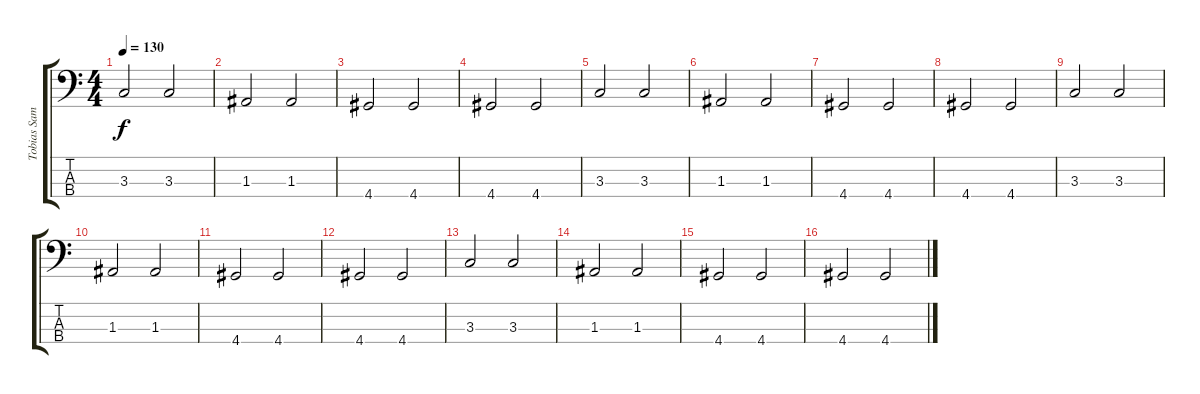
\track ("Tobias Sammet" "Tobias Sam") {instrument electricbasspick}
\staff {score tabs}
\tuning (G2 D2 A1 E1) {hide}
\ts (4 4)
\tempo 130
\clef f4
\ks c
3.3.2{dy f} 3.3.2 |
1.3.2 1.3.2 |
4.4.2 4.4.2 |
4.4.2 4.4.2 |
3.3.2 3.3.2 |
1.3.2 1.3.2 |
4.4.2 4.4.2 |
4.4.2 4.4.2 |
3.3.2 3.3.2 |
1.3.2 1.3.2 |
4.4.2 4.4.2 |
4.4.2 4.4.2 |
3.3.2 3.3.2 |
1.3.2 1.3.2 |
4.4.2 4.4.2 |
4.4.2 4.4.2
